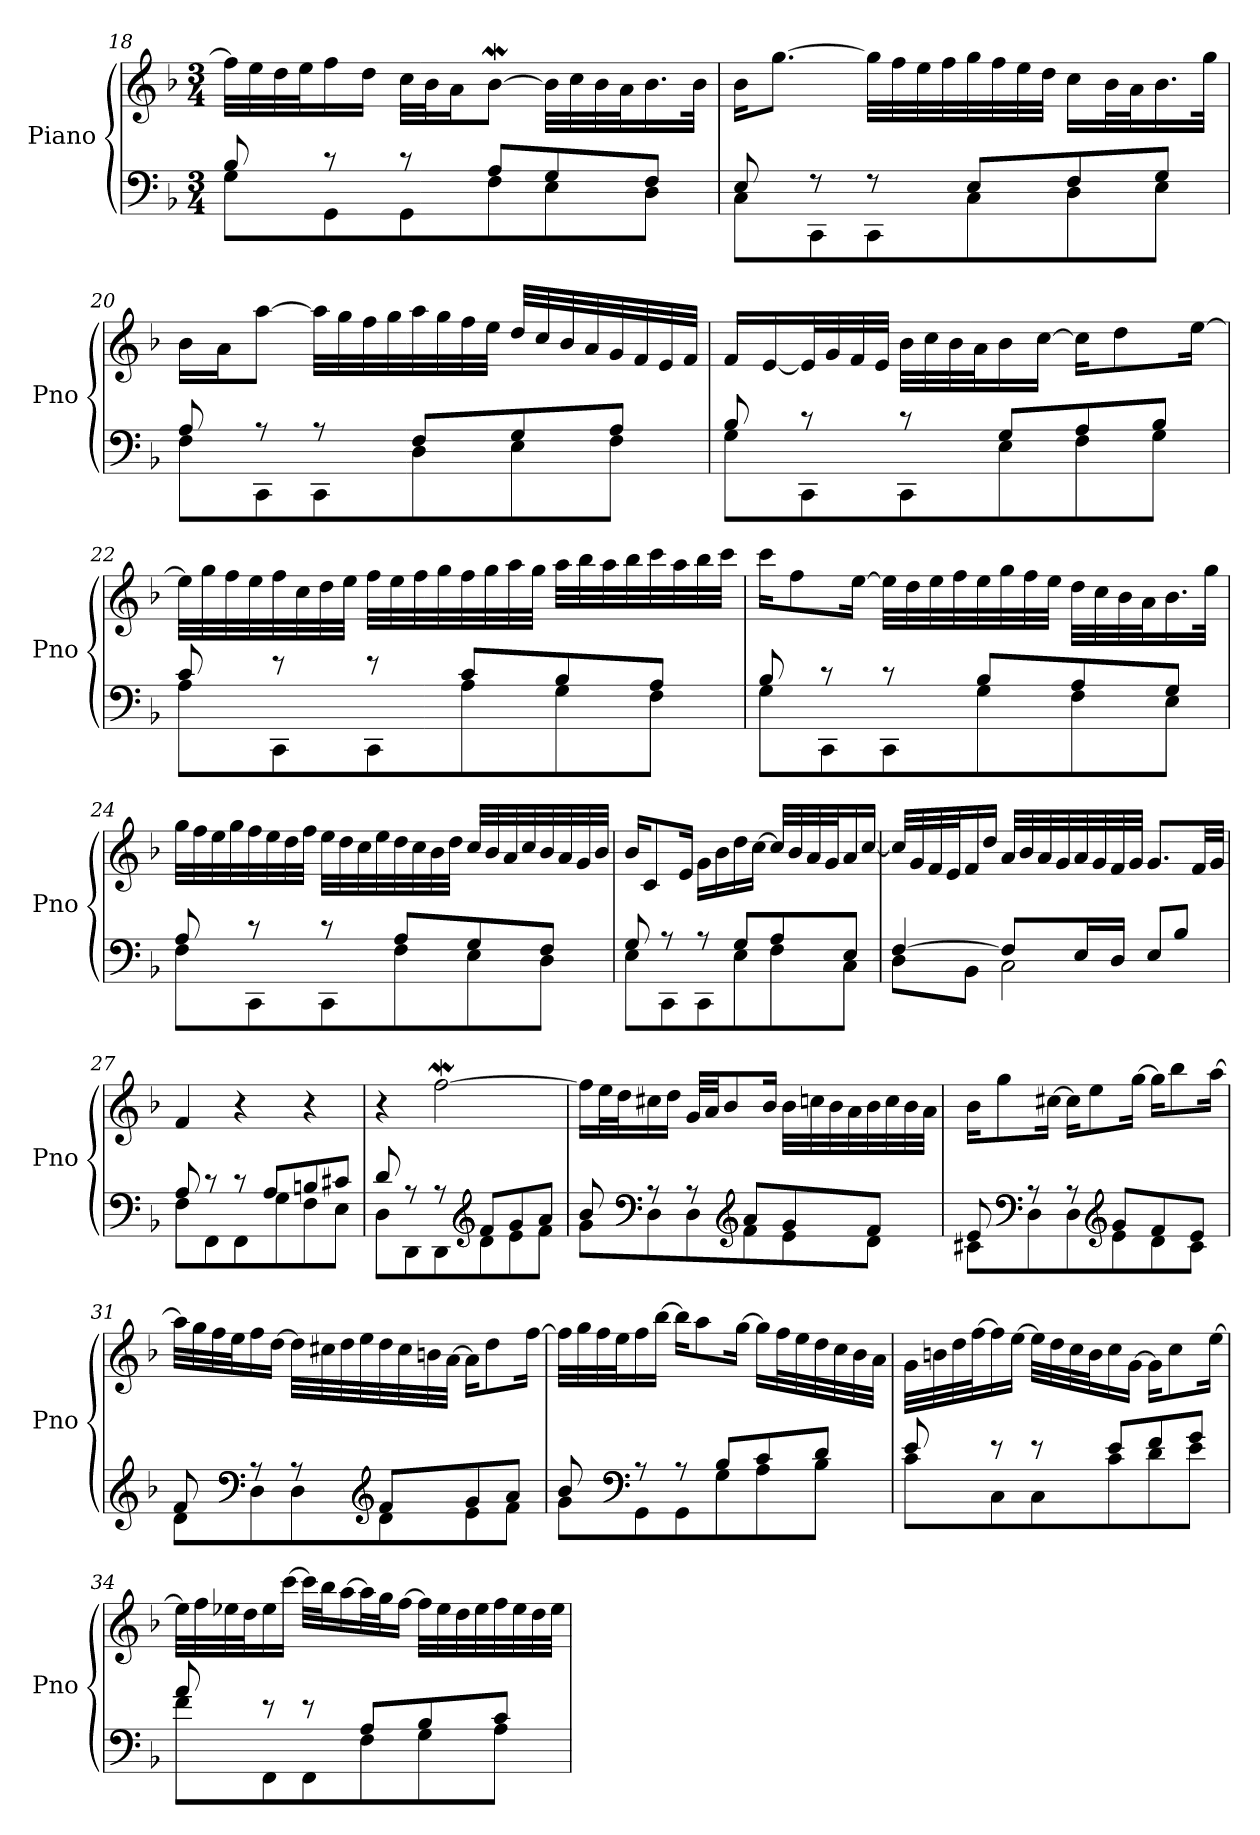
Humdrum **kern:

**kern	**kern
*part1	*part1
*staff2	*staff1
*I"Piano	*
*I'Pno	*
*clefF4	*clefG2
*k[b-]	*k[b-]
*M3/4	*M3/4
=18	=18
*^	*
8B-/	8G\L	32ff\LLL]
.	.	32ee\
.	.	32dd\
.	.	32ee\J
8r	8GG\	16ff\
.	.	16dd\JJ
8r	8GG\	32cc\LLL
.	.	32b-\J
.	.	16a\J
8A/L	8F\	[8b-w\J
8G/	8E\	32b-\LLL]
.	.	32cc\
.	.	32b-\
.	.	32a\J
8F/J	8D\J	16.b-\
.	.	32b-\JJk
=19	=19	=19
8E/	8C\L	16b-\KL
.	.	[8.gg\J
8r	8CC\	.
8r	8CC\	32gg\LLL]
.	.	32ff\
.	.	32ee\
.	.	32ff\
8E/L	8C\	32gg\
.	.	32ff\
.	.	32ee\
.	.	32dd\JJJ
8F/	8D\	16cc\LL
.	.	32b-\L
.	.	32a\J
8G/J	8E\J	16.b-\
.	.	32gg\JJk
!!LO:LB:g=z
=20	=20	=20
8A/	8F\L	16b-\LL
.	.	16a\J
8r	8CC\	[8aa\J
8r	8CC\	32aa\LLL]
.	.	32gg\
.	.	32ff\
.	.	32gg\
8F/L	8D\	32aa\
.	.	32gg\
.	.	32ff\
.	.	32ee\JJJ
8G/	8E\	32dd/LLL
.	.	32cc/
.	.	32b-/
.	.	32a/
8A/J	8F\J	32g/
.	.	32f/
.	.	32e/
.	.	32f/JJJ
=21	=21	=21
8B-/	8G\L	16f/LL
.	.	[16e/
8r	8CC\	32e/L]
.	.	32g/
.	.	32f/
.	.	32e/JJJ
8r	8CC\	32b-\LLL
.	.	32cc\
.	.	32b-\
.	.	32a\J
8G/L	8E\	16b-\
.	.	[16cc\JJ
8A/	8F\	16cc\KL]
.	.	8dd\
8B-/J	8G\J	.
.	.	[16ee\Jk
!!LO:PB:g=z
=22	=22	=22
8c/	8A\L	32ee\LLL]
.	.	32gg\
.	.	32ff\
.	.	32ee\
8r	8CC\	32ff\
.	.	32cc\
.	.	32dd\
.	.	32ee\JJJ
8r	8CC\	32ff\LLL
.	.	32ee\
.	.	32ff\
.	.	32gg\
8c/L	8A\	32ff\
.	.	32gg\
.	.	32aa\
.	.	32gg\JJJ
8B-/	8G\	32aa\LLL
.	.	32bb-\
.	.	32aa\
.	.	32bb-\
8A/J	8F\J	32ccc\
.	.	32aa\
.	.	32bb-\
.	.	32ccc\JJJ
=23	=23	=23
8B-/	8G\L	16ccc\KL
.	.	8ff\
8r	8CC\	.
.	.	[16ee\Jk
8r	8CC\	32ee\LLL]
.	.	32dd\
.	.	32ee\
.	.	32ff\
8B-/L	8G\	32ee\
.	.	32gg\
.	.	32ff\
.	.	32ee\JJJ
8A/	8F\	32dd\LLL
.	.	32cc\
.	.	32b-\
.	.	32a\J
8G/J	8E\J	16.b-\
.	.	32gg\JJk
!!LO:LB:g=z
=24	=24	=24
8A/	8F\L	32gg\LLL
.	.	32ff\
.	.	32ee\
.	.	32gg\
8r	8CC\	32ff\
.	.	32ee\
.	.	32dd\
.	.	32ff\JJJ
8r	8CC\	32ee\LLL
.	.	32dd\
.	.	32cc\
.	.	32ee\
8A/L	8F\	32dd\
.	.	32cc\
.	.	32b-\
.	.	32dd\JJJ
8G/	8E\	32cc/LLL
.	.	32b-/
.	.	32a/
.	.	32cc/
8F/J	8D\J	32b-/
.	.	32a/
.	.	32g/
.	.	32b-/JJJ
=25	=25	=25
8G/	8E\L	16b-/KL
.	.	8c/
8r	8CC\	.
.	.	16e/Jk
8r	8CC\	16g\LL
.	.	16b-\
8G/L	8E\	16dd\
.	.	[16cc\JJ
8A/	8F\	32cc/LLL]
.	.	32b-/
.	.	32a/
.	.	32g/J
8E/J	8C\J	16a/
.	.	[16cc/JJ
!!LO:LB:g=z
=26	=26	=26
[4F/	8D\L	32cc/LLL]
.	.	32g/
.	.	32f/
.	.	32e/J
.	8BB-\J	16f/
.	.	16dd/JJ
8F/L]	2C\	32a/LLL
.	.	32b-/
.	.	32a/
.	.	32g/
16E/L	.	32a/
.	.	32g/
16D/JJ	.	32f/
.	.	32g/JJJ
8E/L	.	8.g/L
8B-/J	.	.
.	.	32f/LL
.	.	32g/JJJ
=27	=27	=27
8A/	8F\L	4f/
8r	8FF\	.
8r	8FF\	4r
8A/L	8G\	.
8Bn/	8F\	4r
8c#X/J	8E\J	.
=28	=28	=28
8d/	8D\L	4r
8r	8DD\	.
8r	8DD\	[2ffw\
*clefG2	*	*
8f/L	8d\	.
8g/	8e\	.
8a/J	8f\J	.
!!LO:LB:g=z
=29	=29	=29
8b-/	8g\L	16ff\LL]
.	.	32ee\L
.	.	32dd\J
*clefF4	*	*
8r	8D\	16cc#X\
.	.	16dd\JJ
8r	8D\	32g/LLL
.	.	32a/JJ
.	.	8b-/
*clefG2	*	*
8a/L	8f\	.
.	.	16b-/Jk
8g/	8e\	32b-\LLL
.	.	32ccn\
.	.	32b-\
.	.	32a\
8f/J	8d\J	32b-\
.	.	32cc\
.	.	32b-\
.	.	32a\JJJ
=30	=30	=30
8e/	8c#X\L	16b-\KL
.	.	8gg\
*clefF4	*	*
8r	8D\	.
.	.	[16cc#X\Jk
8r	8D\	16cc#\KL]
.	.	8ee\
*clefG2	*	*
8g/L	8e\	.
.	.	[16gg\Jk
8f/	8d\	16gg\KL]
.	.	8bb-\
8e/J	8c#\J	.
.	.	[16aa\Jk
=31	=31	=31
8f/	8d\L	32aa\LLL]
.	.	32gg\
.	.	32ff\
.	.	32ee\J
*clefF4	*	*
8r	8D\	16ff\
.	.	[16dd\JJ
8r	8D\	32dd\LLL]
.	.	32cc#X\
.	.	32dd\
.	.	32ee\
*clefG2	*	*
8f/L	8d\	32dd\
.	.	32cc#\
.	.	32bn\
.	.	[32a\JJJ
8g/	8e\	16a\KL]
.	.	8dd\
8a/J	8f\J	.
.	.	[16ff\Jk
!!LO:LB:g=z
=32	=32	=32
8b-/	8g\L	32ff\LLL]
.	.	32gg\
.	.	32ff\
.	.	32ee\J
*clefF4	*	*
8r	8GG\	16ff\
.	.	[16bb-\JJ
8r	8GG\	16bb-\KL]
.	.	8aa\
8B-/L	8G\	.
.	.	[16gg\Jk
8c/	8A\	16gg\LL]
.	.	32ff\L
.	.	32ee\
8d/J	8B-\J	32dd\
.	.	32cc\
.	.	32b-\
.	.	32a\JJJ
=33	=33	=33
8e/	8c\L	32g\LLL
.	.	32bn\
.	.	32dd\
.	.	[32ff\J
8r	8C\	16ff\]
.	.	[16ee\JJ
8r	8C\	32ee\LLL]
.	.	32dd\
.	.	32cc\
.	.	32b\J
8e/L	8c\	16cc\
.	.	[16g\JJ
8f/	8d\	16g\KL]
.	.	8cc\
8g/J	8e\J	.
.	.	[16ee\Jk
!!LO:LB:g=z
=34	=34	=34
8a/	8f\L	32ee\LLL]
.	.	32ff\
.	.	32ee-X\
.	.	32dd\J
8r	8FF\	16ee-\
.	.	[16ccc\JJ
8r	8FF\	32ccc\LLL]
.	.	32bb-\J
.	.	[16aa\
8A/L	8F\	32aa\L]
.	.	32gg\J
.	.	[16ff\JJ
8B-/	8G\	32ff\LLL]
.	.	32ee-\
.	.	32dd\
.	.	32ee-\
8c/J	8A\J	32ff\
.	.	32ee-\
.	.	32dd\
.	.	32ee-\JJJ
*v	*v	*
=	=
*-	*-
